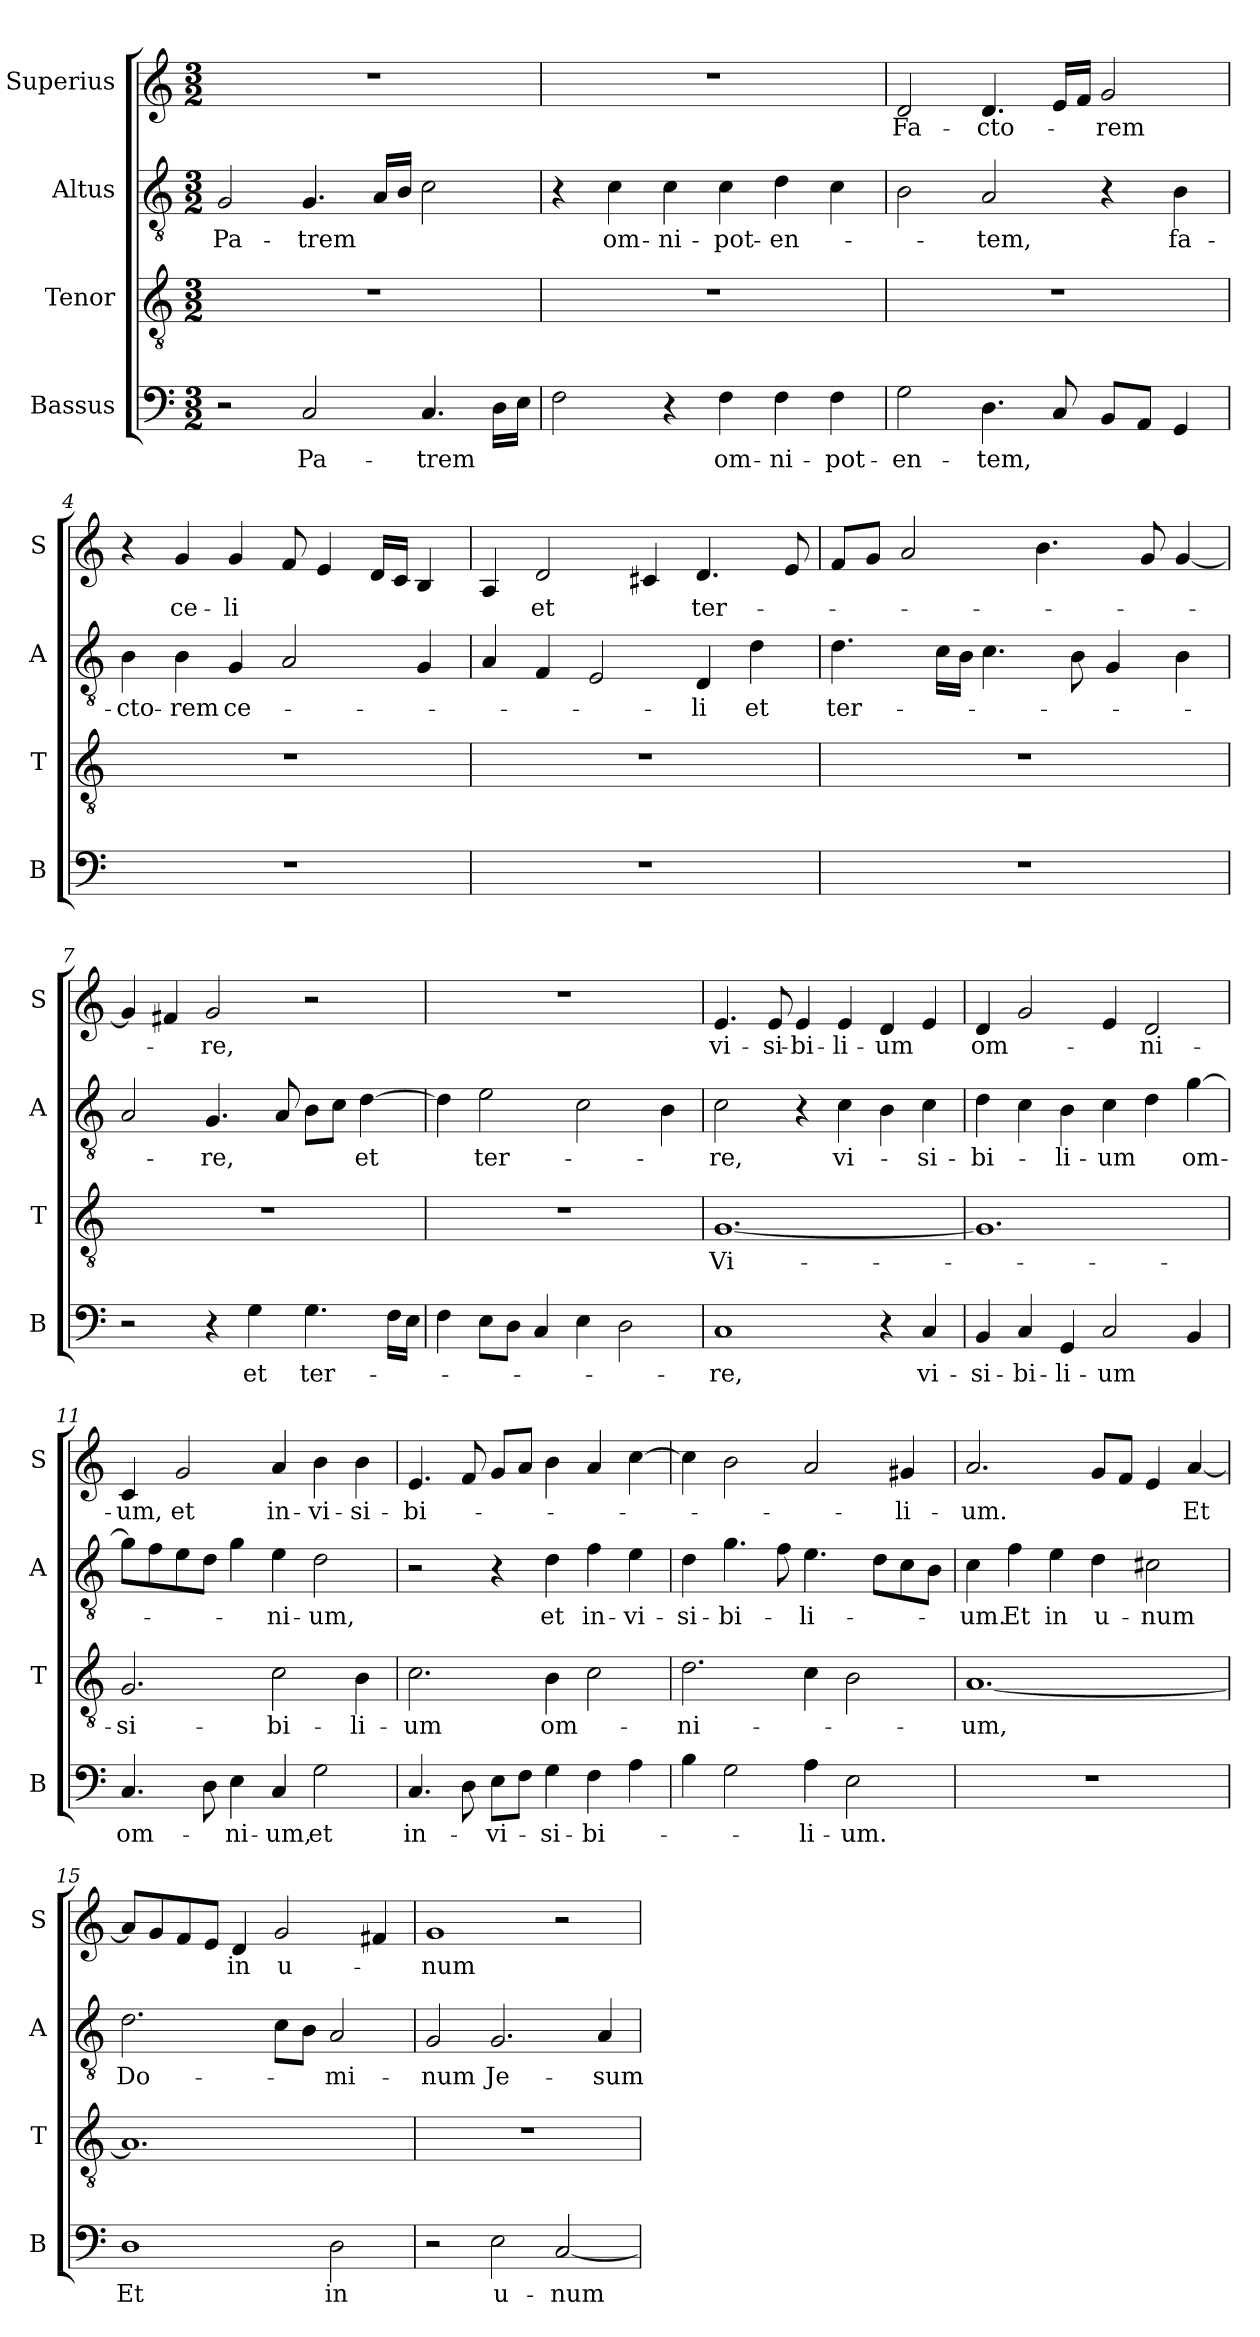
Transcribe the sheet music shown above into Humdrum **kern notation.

**kern	**text	**kern	**text	**kern	**text	**kern	**text
*part4	*part4	*part3	*part3	*part2	*part2	*part1	*part1
*staff4	*staff4	*staff3	*staff3	*staff2	*staff2	*staff1	*staff1
*I"Bassus	*	*I"Tenor	*	*I"Altus	*	*I"Superius	*
*I'B	*	*I'T	*	*I'A	*	*I'S	*
*clefF4	*	*clefGv2	*	*clefGv2	*	*clefG2	*
*k[]	*	*k[]	*	*k[]	*	*k[]	*
*M3/2	*	*M3/2	*	*M3/2	*	*M3/2	*
=1	=1	=1	=1	=1	=1	=1	=1
2r	.	1.r	.	2G	Pa-	1.r	.
2C	Pa-	.	.	4.G	-trem	.	.
.	.	.	.	16ALL	.	.	.
.	.	.	.	16BJJ	.	.	.
4.C	-trem	.	.	2c	.	.	.
16DLL	.	.	.	.	.	.	.
16EJJ	.	.	.	.	.	.	.
=2	=2	=2	=2	=2	=2	=2	=2
2F	.	1.r	.	4r	.	1.r	.
.	.	.	.	4c	om-	.	.
4r	.	.	.	4c	-ni-	.	.
4F	om-	.	.	4c	-pot-	.	.
4F	-ni-	.	.	4d	-en-	.	.
4F	-pot-	.	.	4c	.	.	.
=3	=3	=3	=3	=3	=3	=3	=3
2G	-en-	1.r	.	2B	.	2d	Fa-
4.D	-tem,	.	.	2A	-tem,	4.d	-cto-
8C	.	.	.	.	.	16eLL	.
.	.	.	.	.	.	16fJJ	.
8BBL	.	.	.	4r	.	2g	-rem
8AAJ	.	.	.	.	.	.	.
!	!	!	!	!	!LO:LY:i	!	!
4GG	.	.	.	4B	fa-	.	.
=4	=4	=4	=4	=4	=4	=4	=4
!	!	!	!	!	!LO:LY:i	!	!
1.r	.	1.r	.	4B	-cto-	4r	.
!	!	!	!	!	!LO:LY:i	!	!
.	.	.	.	4B	-rem	4g	ce-
!	!	!	!	!	!LO:LY:i	!	!
.	.	.	.	4G	ce-	4g	-li
.	.	.	.	2A	.	8f	.
.	.	.	.	.	.	4e	.
.	.	.	.	.	.	16dLL	.
.	.	.	.	.	.	16cJJ	.
.	.	.	.	4G	.	4B	.
=5	=5	=5	=5	=5	=5	=5	=5
1.r	.	1.r	.	4A	.	4A	.
.	.	.	.	4F	.	2d	et
.	.	.	.	2E	.	.	.
.	.	.	.	.	.	4c#X	.
!	!	!	!	!	!LO:LY:i	!	!
.	.	.	.	4D	-li	4.d	ter-
!	!	!	!	!	!LO:LY:i	!	!
.	.	.	.	4d	et	.	.
.	.	.	.	.	.	8e	.
=6	=6	=6	=6	=6	=6	=6	=6
!	!	!	!	!	!LO:LY:i	!	!
1.r	.	1.r	.	4.d	ter-	8fL	.
.	.	.	.	.	.	8gJ	.
.	.	.	.	.	.	2a	.
.	.	.	.	16cLL	.	.	.
.	.	.	.	16BJJ	.	.	.
.	.	.	.	4.c	.	.	.
.	.	.	.	.	.	4.b	.
.	.	.	.	8B	.	.	.
.	.	.	.	4G	.	.	.
.	.	.	.	.	.	8g	.
.	.	.	.	4B	.	[4g	.
=7	=7	=7	=7	=7	=7	=7	=7
2r	.	1.r	.	2A	.	4g]	.
.	.	.	.	.	.	4f#X	.
!	!	!	!	!	!LO:LY:i	!	!
4r	.	.	.	4.G	-re,	2g	-re,
!	!LO:LY:i	!	!	!	!	!	!
4G	et	.	.	.	.	.	.
.	.	.	.	8A	.	.	.
!	!LO:LY:i	!	!	!	!	!	!
4.G	ter-	.	.	8BL	.	2r	.
.	.	.	.	8cJ	.	.	.
!	!	!	!	!	!LO:LY:i	!	!
.	.	.	.	[4d	et	.	.
16FLL	.	.	.	.	.	.	.
16EJJ	.	.	.	.	.	.	.
=8	=8	=8	=8	=8	=8	=8	=8
4F	.	1.r	.	4d]	.	1.r	.
!	!	!	!	!	!LO:LY:i	!	!
8EL	.	.	.	2e	ter-	.	.
8DJ	.	.	.	.	.	.	.
4C	.	.	.	.	.	.	.
4E	.	.	.	2c	.	.	.
2D	.	.	.	.	.	.	.
.	.	.	.	4B	.	.	.
=9	=9	=9	=9	=9	=9	=9	=9
!	!LO:LY:i	!	!	!	!LO:LY:i	!	!
1C	-re,	[1.G	Vi-	2c	-re,	4.e	vi-
.	.	.	.	.	.	8e	-si-
.	.	.	.	4r	.	4e	-bi-
.	.	.	.	4c	vi-	4e	-li-
4r	.	.	.	4B	.	4d	-um
4C	vi-	.	.	4c	-si-	4e	.
=10	=10	=10	=10	=10	=10	=10	=10
4BB	-si-	1.G]	.	4d	-bi-	4d	om-
4C	-bi-	.	.	4c	.	2g	.
4GG	-li-	.	.	4B	-li-	.	.
2C	-um	.	.	4c	-um	4e	.
.	.	.	.	4d	.	2d	-ni-
4BB	.	.	.	[4g	om-	.	.
=11	=11	=11	=11	=11	=11	=11	=11
4.C	om-	2.G	-si-	8gL]	.	4c	-um,
.	.	.	.	8f	.	.	.
.	.	.	.	8e	.	2g	et
8D	.	.	.	8dJ	.	.	.
4E	-ni-	.	.	4g	.	.	.
4C	-um,	2c	-bi-	4e	-ni-	4a	in-
2G	et	.	.	2d	-um,	4b	-vi-
.	.	4B	-li-	.	.	4b	-si-
=12	=12	=12	=12	=12	=12	=12	=12
4.C	in-	2.c	-um	2r	.	4.e	-bi-
8D	.	.	.	.	.	8f	.
8EL	-vi-	.	.	4r	.	8gL	.
8FJ	.	.	.	.	.	8aJ	.
4G	-si-	4B	om-	4d	et	4b	.
4F	-bi-	2c	.	4f	in-	4a	.
4A	.	.	.	4e	-vi-	[4cc	.
=13	=13	=13	=13	=13	=13	=13	=13
4B	.	2.d	-ni-	4d	-si-	4cc]	.
2G	.	.	.	4.g	-bi-	2b	.
.	.	.	.	8f	.	.	.
4A	-li-	4c	.	4.e	-li-	2a	.
2E	-um.	2B	.	.	.	.	.
.	.	.	.	8dL	.	.	.
.	.	.	.	8c	.	4g#X	-li-
.	.	.	.	8BJ	.	.	.
=14	=14	=14	=14	=14	=14	=14	=14
1.r	.	[1.A	-um,	4c	-um.	2.a	-um.
!	!	!	!	!	!LO:LY:i	!	!
.	.	.	.	4f	Et	.	.
!	!	!	!	!	!LO:LY:i	!	!
.	.	.	.	4e	in	.	.
!	!	!	!	!	!LO:LY:i	!	!
.	.	.	.	4d	u-	8gL	.
.	.	.	.	.	.	8fJ	.
!	!	!	!	!	!LO:LY:i	!	!
.	.	.	.	2c#i	-num	4e	.
.	.	.	.	.	.	[4a	Et
=15	=15	=15	=15	=15	=15	=15	=15
!	!	!	!	!	!LO:LY:i	!	!
1D	Et	1.A]	.	2.d	Do-	8aL]	.
.	.	.	.	.	.	8g	.
.	.	.	.	.	.	8f	.
.	.	.	.	.	.	8eJ	.
.	.	.	.	.	.	4d	in
.	.	.	.	8cL	.	2g	u-
.	.	.	.	8BJ	.	.	.
!	!	!	!	!	!LO:LY:i	!	!
2D	in	.	.	2A	-mi-	.	.
.	.	.	.	.	.	4f#X	.
=16	=16	=16	=16	=16	=16	=16	=16
!	!	!	!	!	!LO:LY:i	!	!
2r	.	1.r	.	2G	-num	1g	-num
!	!	!	!	!	!LO:LY:i	!	!
2E	u-	.	.	2.G	Je-	.	.
[2C	-num	.	.	.	.	2r	.
!	!	!	!	!	!LO:LY:i	!	!
.	.	.	.	4A	-sum	.	.
=	=	=	=	=	=	=	=
*-	*-	*-	*-	*-	*-	*-	*-
